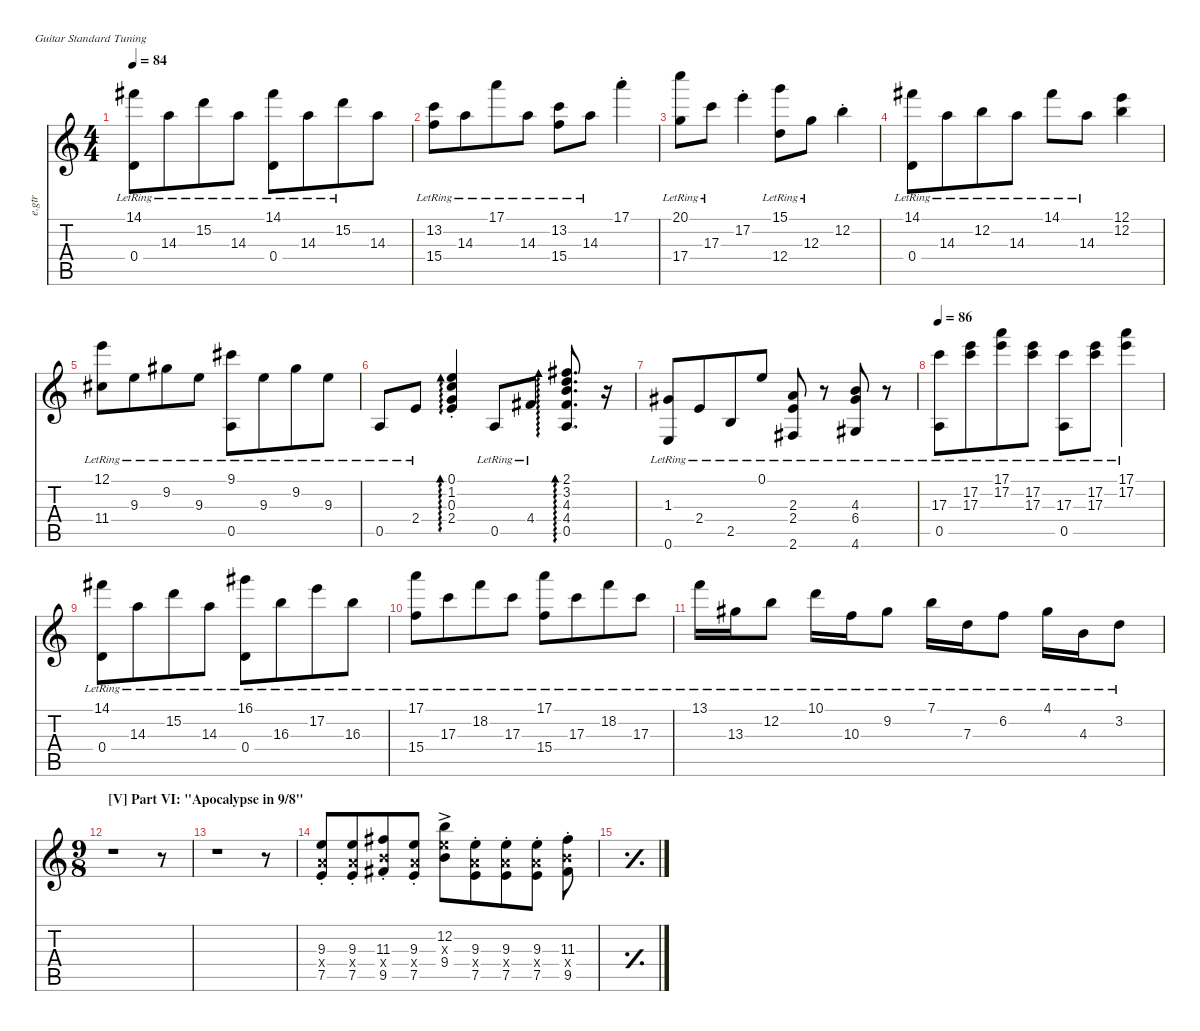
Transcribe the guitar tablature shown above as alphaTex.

\defaultSystemsLayout 4
\hideDynamics
\bracketExtendMode nobrackets
\track ("E.Guitar I" "e.gtr") {solo instrument acousticguitarsteel}
\staff {score tabs}
\tuning (E4 B3 G3 D3 A2 E2)
\ts (4 4)
\tempo 84
\clef g2
\ks c
(0.4{lr} 14.1{lr acc #}).8{dy mf beam Down} 14.3{lr}.8{beam Down beam merge} 15.2{lr}.8{beam Down} 14.3{lr}.8{beam Down} (0.4{lr} 14.1{lr acc #}).8{beam Down} 14.3{lr}.8{beam Down beam merge} 15.2{lr}.8{beam Down} 14.3.8{beam Down} |
(15.4{lr} 13.2{lr}).8{beam Down} 14.3{lr}.8{beam Down beam merge} 17.1{lr}.8{beam Down} 14.3{lr}.8{beam Down} (15.4{lr} 13.2{lr}).8{beam Down} 14.3{lr}.8{beam Down} 17.1{st}.4{beam Down} |
(20.1{lr} 17.4{lr}).8{beam Down} 17.3{lr}.8{beam Down} 17.2{st}.4{beam Down} (15.1{lr} 12.4{lr}).8{beam Down} 12.3{lr}.8{beam Down} 12.2{st}.4{beam Down} |
(0.4 14.1{lr acc #}).8{beam Down} 14.3{lr}.8{beam Down beam merge} 12.2{lr}.8{beam Down} 14.3{lr}.8{beam Down} 14.1{lr acc #}.8{beam Down} 14.3{lr}.8{beam Down} (12.2 12.1).4{beam Down} |
(12.1{lr} 11.4{lr acc #}).8{beam Down} 9.3{lr}.8{beam Down beam merge} 9.2{lr acc #}.8{beam Down} 9.3{lr}.8{beam Down} (9.1{lr acc #} 0.5{lr}).8{beam Down} 9.3{lr}.8{beam Down beam merge} 9.2{lr acc #}.8{beam Down} 9.3{lr}.8{beam Down} |
0.5{lr}.8{beam Up} 2.4{lr}.8{beam Up} (2.4{st} 0.3{st} 1.2{st} 0.1{st}).4{ad 0 beam Up} 0.5{lr}.8{beam Up} 4.4{lr acc #}.8{beam Up} (0.5 4.4{acc #} 4.3 3.2 2.1{acc #}).8{d ad 0 beam Up} r.16{beam Down} |
(0.6{lr} 1.3{lr acc #}).8{beam Up} 2.4{lr}.8{beam Up beam merge} 2.5{lr}.8{beam Up} 0.1{lr}.8{beam Up} (2.3{lr} 2.4{lr} 2.6{lr acc #}).8{beam Up} r.8{beam Down} (4.6{lr acc #} 6.4{lr acc #} 4.3{lr}).8{beam Up} r.8{beam Down} |
\tempo 86
(0.5{lr} 17.3{lr}).8{beam Down} (17.3{lr} 17.2{lr}).8{beam Down beam merge} (17.1{lr} 17.2{lr}).8{beam Down} (17.3{lr} 17.2{lr}).8{beam Down} (0.5{lr} 17.3{lr}).8{beam Down} (17.3{lr} 17.2{lr}).8{beam Down beam merge} (17.1{lr} 17.2{lr}).4{beam Down} |
(0.4{lr} 14.1{lr acc #}).8{beam Down} 14.3{lr}.8{beam Down beam merge} 15.2{lr}.8{beam Down} 14.3{lr}.8{beam Down} (0.4{lr} 16.1{lr acc #}).8{beam Down} 16.3{lr}.8{beam Down beam merge} 17.2{lr}.8{beam Down} 16.3{lr}.8{beam Down} |
(15.4{lr} 17.1{lr}).8{beam Down} 17.3{lr}.8{beam Down beam merge} 18.2{lr}.8{beam Down} 17.3{lr}.8{beam Down} (15.4{lr} 17.1{lr}).8{beam Down} 17.3{lr}.8{beam Down beam merge} 18.2{lr}.8{beam Down} 17.3{lr}.8{beam Down} |
13.1{lr}.16{beam Down} 13.3{lr acc #}.16{beam Down} 12.2{lr}.8{beam Down} 10.1{lr}.16{beam Down} 10.3{lr}.16{beam Down} 9.2{lr acc #}.8{beam Down} 7.1{lr}.16{beam Down} 7.3{lr}.16{beam Down} 6.2{lr}.8{beam Down} 4.1{lr acc #}.16{beam Down} 4.3{lr}.16{beam Down} 3.2{lr}.8{beam Down} |
\ts (9 8)
\beaming (8 3 3 3)
\section ("V" "Part VI: \"Apocalypse in 9/8\"")
r.1{beam Down} r.8{beam Down} |
r.1{beam Down} r.8{beam Down} |
(7.5{st} 7.4{st x} 9.3{st}).8{beam Up} (7.5{st} 7.4{st x} 9.3{st}).8{beam Up} (9.5{st acc #} 9.4{st x} 11.3{st acc #}).8{beam Up beam merge} (7.5{st} 7.4{st x} 9.3{st}).8{beam Up beam split} (9.4{ac} 9.3{ac x} 12.2{ac}).8{beam Down} (7.5{st} 7.4{st x} 9.3{st}).8{beam Down beam merge} (7.5{st} 7.4{st x} 9.3{st}).8{beam Down} (7.5{st} 7.4{st x} 9.3{st}).8{beam Down beam split} (9.5{st acc #} 9.4{st x} 11.3{st acc #}).8{beam Down beam merge} |
\simile simple
